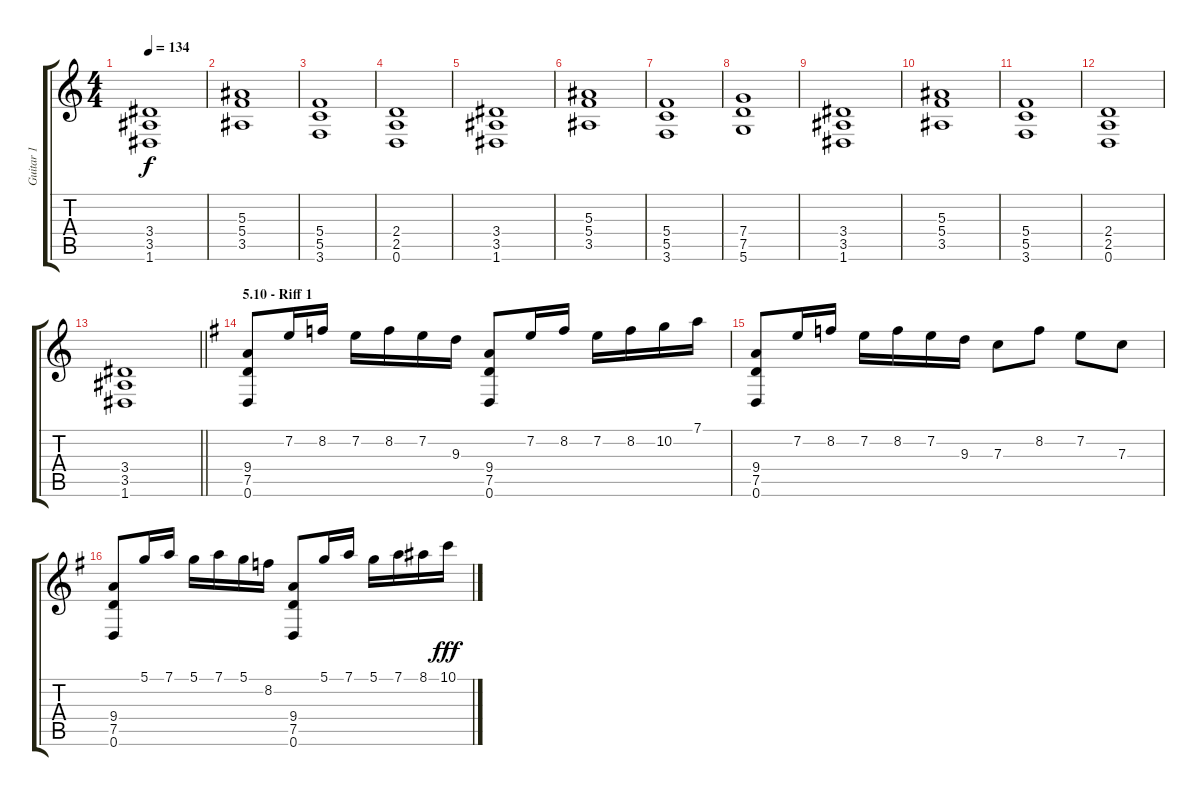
\track ("Guitar 1" "Guitar 1") {instrument distortionguitar}
\staff {score tabs}
\tuning (D4 A3 F3 C3 G2 D2) {hide}
\ts (4 4)
\tempo 134
\clef g2
\ks aminor
(3.4 3.5 1.6).1{dy f} |
(5.3 5.4 3.5).1 |
(5.4 5.5 3.6).1 |
(2.4 2.5 0.6).1 |
(3.4 3.5 1.6).1 |
(5.3 5.4 3.5).1 |
(5.4 5.5 3.6).1 |
(7.4 7.5 5.6).1 |
(3.4 3.5 1.6).1 |
(5.3 5.4 3.5).1 |
(5.4 5.5 3.6).1 |
(2.4 2.5 0.6).1 |
\barLineRight lightlight
(3.4 3.5 1.6).1 |
\section ("" "5.10 - Riff 1")
\ks eminor
(9.4 7.5 0.6).8 7.2.16 8.2.16 7.2.16 8.2.16 7.2.16 9.3.16 (9.4 7.5 0.6).8 7.2.16 8.2.16 7.2.16 8.2.16 10.2.16 7.1.16 |
(9.4 7.5 0.6).8 7.2.16 8.2.16 7.2.16 8.2.16 7.2.16 9.3.16 7.3.8 8.2.8 7.2.8 7.3.8 |
(9.4 7.5 0.6).8 5.1.16 7.1.16 5.1.16 7.1.16 5.1.16 8.2.16 (9.4 7.5 0.6).8 5.1.16 7.1.16 5.1.16 7.1.16 8.1.16 10.1.16{dy fff}
